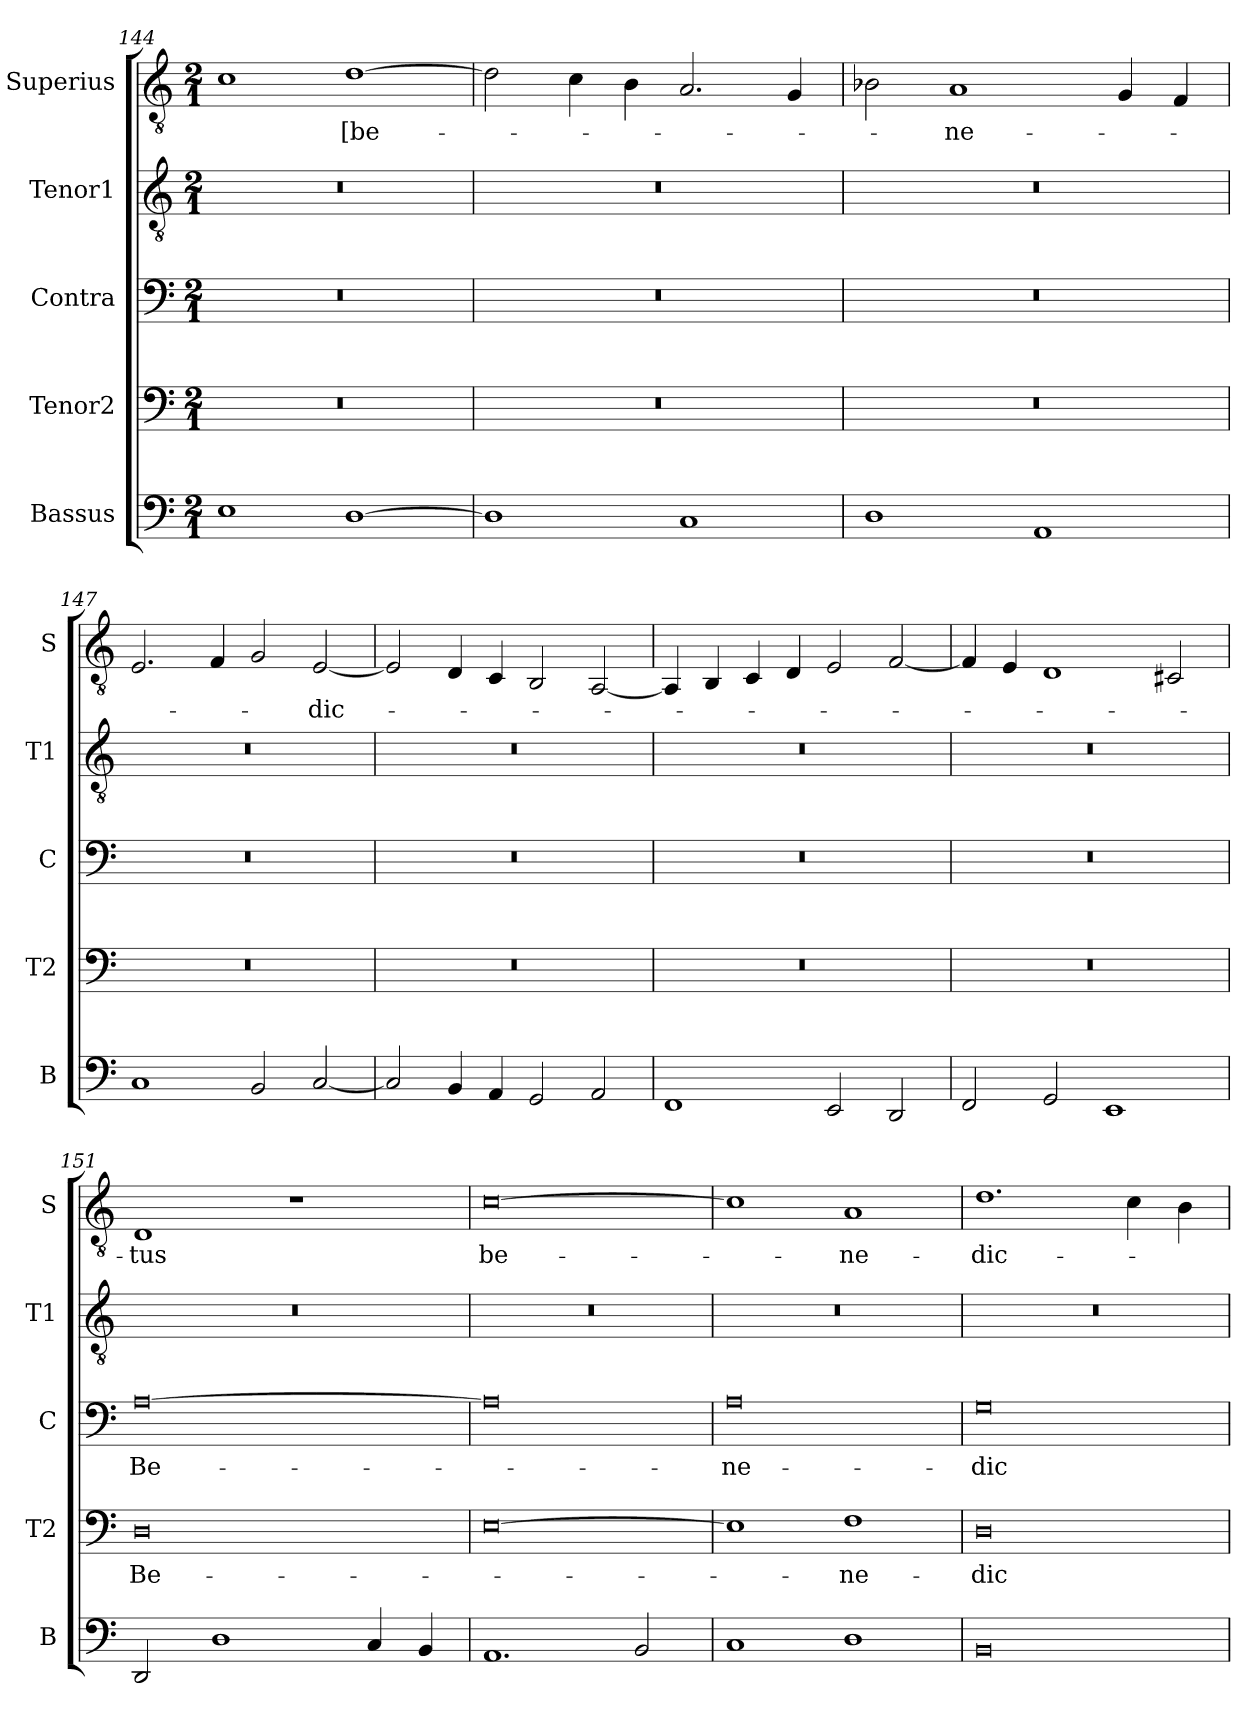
**kern	**kern	**text	**kern	**text	**kern	**kern	**text
*part5	*part4	*part4	*part3	*part3	*part2	*part1	*part1
*staff5	*staff4	*staff4	*staff3	*staff3	*staff2	*staff1	*staff1
*I"Bassus	*I"Tenor2	*	*I"Contra	*	*I"Tenor1	*I"Superius	*
*I'B	*I'T2	*	*I'C	*	*I'T1	*I'S	*
*clefF4	*clefF4	*	*clefF4	*	*clefGv2	*clefGv2	*
*k[]	*k[]	*	*k[]	*	*k[]	*k[]	*
*M2/1	*M2/1	*	*M2/1	*	*M2/1	*M2/1	*
=144	=144	=144	=144	=144	=144	=144	=144
1E	0r	.	0r	.	0r	1c	.
[1D	.	.	.	.	.	[1d	[be-
=145	=145	=145	=145	=145	=145	=145	=145
1D]	0r	.	0r	.	0r	2d\]	.
.	.	.	.	.	.	4c\	.
.	.	.	.	.	.	4B\	.
1C	.	.	.	.	.	2.A/	.
.	.	.	.	.	.	4G/	.
=146	=146	=146	=146	=146	=146	=146	=146
1D	0r	.	0r	.	0r	2B-X\	.
.	.	.	.	.	.	1A	-ne-
1AA	.	.	.	.	.	.	.
.	.	.	.	.	.	4G/	.
.	.	.	.	.	.	4F/	.
=147	=147	=147	=147	=147	=147	=147	=147
1C	0r	.	0r	.	0r	2.E/	.
.	.	.	.	.	.	4F/	.
2BB/	.	.	.	.	.	2G/	.
[2C/	.	.	.	.	.	[2E/	-dic-
=148	=148	=148	=148	=148	=148	=148	=148
2C/]	0r	.	0r	.	0r	2E/]	.
4BB/	.	.	.	.	.	4D/	.
4AA/	.	.	.	.	.	4C/	.
2GG/	.	.	.	.	.	2BB/	.
2AA/	.	.	.	.	.	[2AA/	.
=149	=149	=149	=149	=149	=149	=149	=149
1FF	0r	.	0r	.	0r	4AA/]	.
.	.	.	.	.	.	4BB/	.
.	.	.	.	.	.	4C/	.
.	.	.	.	.	.	4D/	.
2EE/	.	.	.	.	.	2E/	.
2DD/	.	.	.	.	.	[2F/	.
=150	=150	=150	=150	=150	=150	=150	=150
2FF/	0r	.	0r	.	0r	4F/]	.
.	.	.	.	.	.	4E/	.
2GG/	.	.	.	.	.	1D	.
1EE	.	.	.	.	.	.	.
.	.	.	.	.	.	2C#X/	.
=151	=151	=151	=151	=151	=151	=151	=151
2DD/	0D	Be-	[0A	-Be-	0r	1D	-tus
1D	.	.	.	.	.	.	.
.	.	.	.	.	.	1r	.
4C/	.	.	.	.	.	.	.
4BB/	.	.	.	.	.	.	.
=152	=152	=152	=152	=152	=152	=152	=152
1.AA	[0E	.	0A]	.	0r	[0c	be-
2BB/	.	.	.	.	.	.	.
=153	=153	=153	=153	=153	=153	=153	=153
1C	1E]	.	0A	-ne-	0r	1c]	.
1D	1F	-ne-	.	.	.	1A	-ne-
=154	=154	=154	=154	=154	=154	=154	=154
0BB	0D	-dic-	0G	-dic-	0r	1.d	-dic-
.	.	.	.	.	.	4c\	.
.	.	.	.	.	.	4B\	.
=	=	=	=	=	=	=	=
*-	*-	*-	*-	*-	*-	*-	*-
